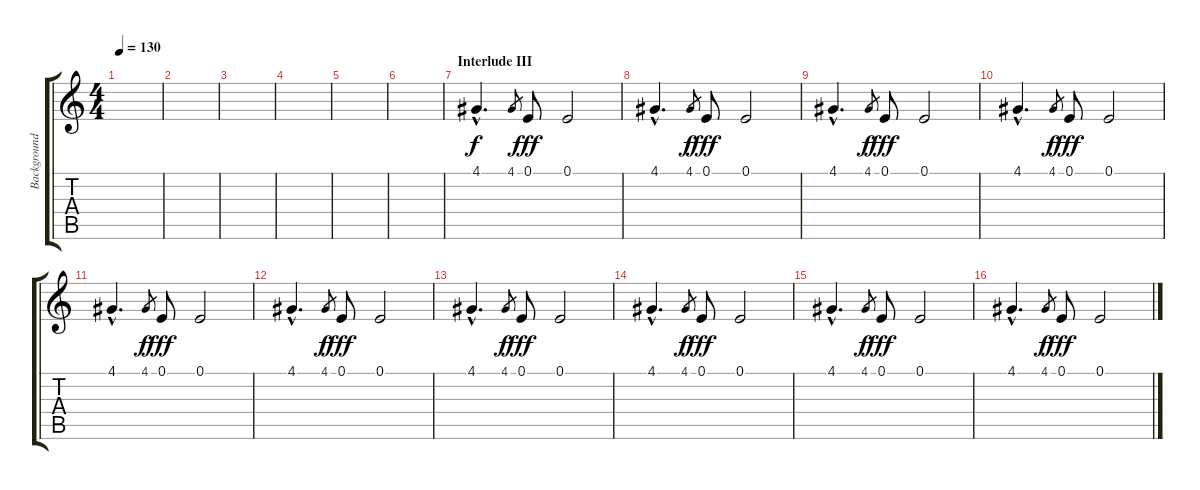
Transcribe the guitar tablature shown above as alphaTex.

\track ("Background Vocals" "Background") {instrument piccolo}
\staff {score tabs}
\tuning (E4 B3 G3 D3 A2 E2) {hide}
\ts (4 4)
\tempo 130
\clef g2
\ks c
|
|
|
|
|
|
\section ("" "Interlude III")
4.1{hac}.4{d} 4.1.8{gr dy f} 0.1.8{dy fff} 0.1.2 |
4.1{hac}.4{d} 4.1.8{gr dy f} 0.1.8{dy fff} 0.1.2 |
4.1{hac}.4{d} 4.1.8{gr dy f} 0.1.8{dy fff} 0.1.2 |
4.1{hac}.4{d} 4.1.8{gr dy f} 0.1.8{dy fff} 0.1.2 |
4.1{hac}.4{d} 4.1.8{gr dy f} 0.1.8{dy fff} 0.1.2 |
4.1{hac}.4{d} 4.1.8{gr dy f} 0.1.8{dy fff} 0.1.2 |
4.1{hac}.4{d} 4.1.8{gr dy f} 0.1.8{dy fff} 0.1.2 |
4.1{hac}.4{d} 4.1.8{gr dy f} 0.1.8{dy fff} 0.1.2 |
4.1{hac}.4{d} 4.1.8{gr dy f} 0.1.8{dy fff} 0.1.2 |
4.1{hac}.4{d} 4.1.8{gr dy f} 0.1.8{dy fff} 0.1.2
